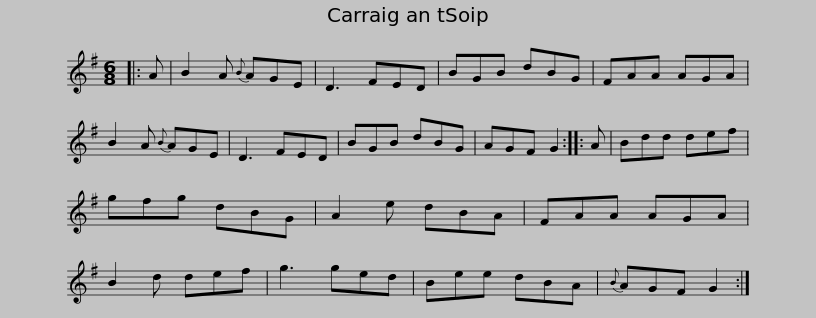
X:1
L:1/8
M:6/8
I:linebreak $
K:G
V:1 treble
V:1
|: A | B2 A{B} AGE | D3 FED | BGB dBG | FAA AGA | %5
 B2 A{B} AGE | D3 FED | BGB dBG |$ AGF G2 :: A | %10
 Bdd def | gfg dBG | A2 e dBA | FAA AGA | B2 d def | %15
 g3 ged | Bee dBA |${B} AGF G2 :| %18
